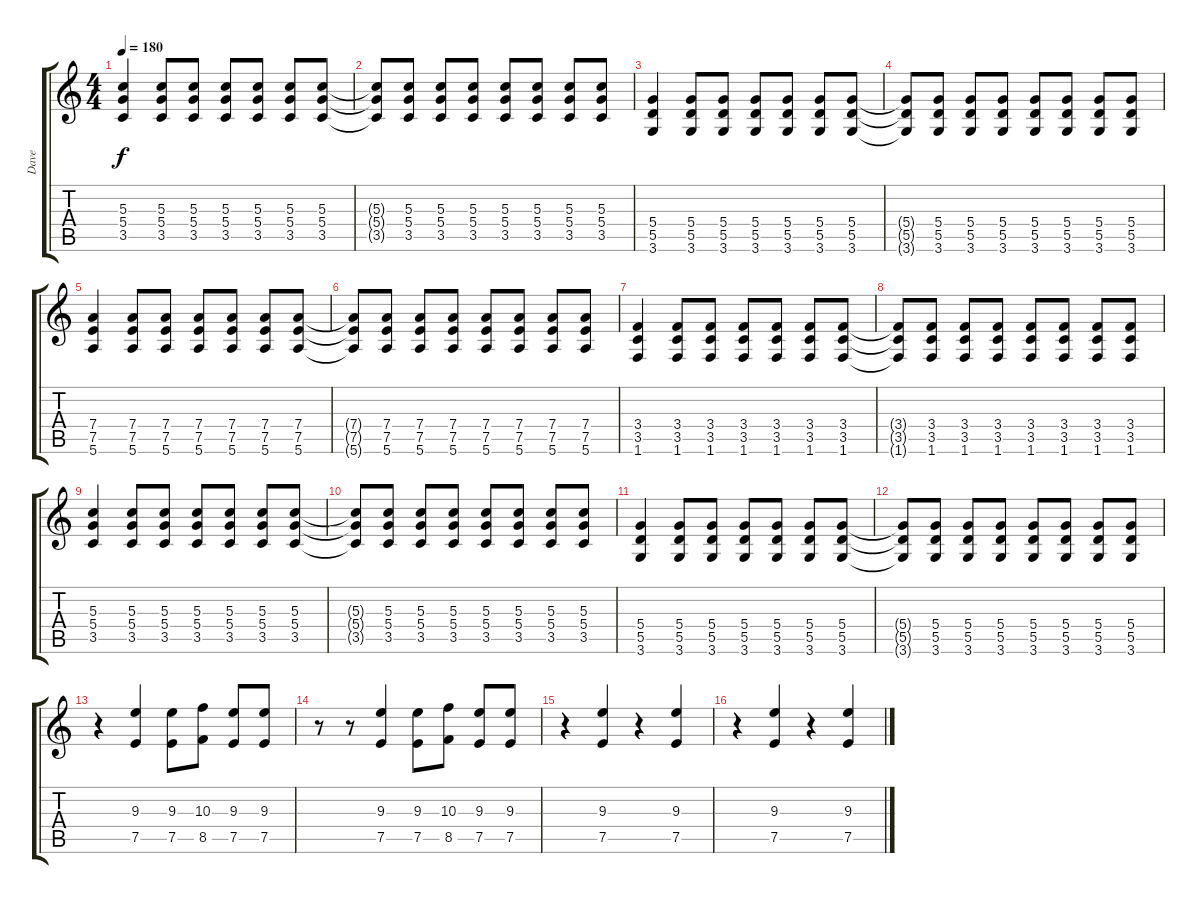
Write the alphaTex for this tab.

\track ("Dave" "Dave") {instrument distortionguitar}
\staff {score tabs}
\tuning (E4 B3 G3 D3 A2 E2) {hide}
\ts (4 4)
\tempo 180
\clef g2
\ks c
(5.3 5.4 3.5).4{dy f} (5.3 5.4 3.5).8 (5.3 5.4 3.5).8 (5.3 5.4 3.5).8 (5.3 5.4 3.5).8 (5.3 5.4 3.5).8 (5.3 5.4 3.5).8 |
(5.3{t} 5.4{t} 3.5{t}).8 (5.3 5.4 3.5).8 (5.3 5.4 3.5).8 (5.3 5.4 3.5).8 (5.3 5.4 3.5).8 (5.3 5.4 3.5).8 (5.3 5.4 3.5).8 (5.3 5.4 3.5).8 |
(5.4 5.5 3.6).4 (5.4 5.5 3.6).8 (5.4 5.5 3.6).8 (5.4 5.5 3.6).8 (5.4 5.5 3.6).8 (5.4 5.5 3.6).8 (5.4 5.5 3.6).8 |
(5.4{t} 5.5{t} 3.6{t}).8 (5.4 5.5 3.6).8 (5.4 5.5 3.6).8 (5.4 5.5 3.6).8 (5.4 5.5 3.6).8 (5.4 5.5 3.6).8 (5.4 5.5 3.6).8 (5.4 5.5 3.6).8 |
(7.4 7.5 5.6).4 (7.4 7.5 5.6).8 (7.4 7.5 5.6).8 (7.4 7.5 5.6).8 (7.4 7.5 5.6).8 (7.4 7.5 5.6).8 (7.4 7.5 5.6).8 |
(7.4{t} 7.5{t} 5.6{t}).8 (7.4 7.5 5.6).8 (7.4 7.5 5.6).8 (7.4 7.5 5.6).8 (7.4 7.5 5.6).8 (7.4 7.5 5.6).8 (7.4 7.5 5.6).8 (7.4 7.5 5.6).8 |
(3.4 3.5 1.6).4 (3.4 3.5 1.6).8 (3.4 3.5 1.6).8 (3.4 3.5 1.6).8 (3.4 3.5 1.6).8 (3.4 3.5 1.6).8 (3.4 3.5 1.6).8 |
(3.4{t} 3.5{t} 1.6{t}).8 (3.4 3.5 1.6).8 (3.4 3.5 1.6).8 (3.4 3.5 1.6).8 (3.4 3.5 1.6).8 (3.4 3.5 1.6).8 (3.4 3.5 1.6).8 (3.4 3.5 1.6).8 |
(5.3 5.4 3.5).4 (5.3 5.4 3.5).8 (5.3 5.4 3.5).8 (5.3 5.4 3.5).8 (5.3 5.4 3.5).8 (5.3 5.4 3.5).8 (5.3 5.4 3.5).8 |
(5.3{t} 5.4{t} 3.5{t}).8 (5.3 5.4 3.5).8 (5.3 5.4 3.5).8 (5.3 5.4 3.5).8 (5.3 5.4 3.5).8 (5.3 5.4 3.5).8 (5.3 5.4 3.5).8 (5.3 5.4 3.5).8 |
(5.4 5.5 3.6).4 (5.4 5.5 3.6).8 (5.4 5.5 3.6).8 (5.4 5.5 3.6).8 (5.4 5.5 3.6).8 (5.4 5.5 3.6).8 (5.4 5.5 3.6).8 |
(5.4{t} 5.5{t} 3.6{t}).8 (5.4 5.5 3.6).8 (5.4 5.5 3.6).8 (5.4 5.5 3.6).8 (5.4 5.5 3.6).8 (5.4 5.5 3.6).8 (5.4 5.5 3.6).8 (5.4 5.5 3.6).8 |
r.4 (9.3 7.5).4 (9.3 7.5).8 (10.3 8.5).8 (9.3 7.5).8 (9.3 7.5).8 |
r.8 r.8 (9.3 7.5).4 (9.3 7.5).8 (10.3 8.5).8 (9.3 7.5).8 (9.3 7.5).8 |
r.4 (9.3 7.5).4 r.4 (9.3 7.5).4 |
r.4 (9.3 7.5).4 r.4 (9.3 7.5).4
